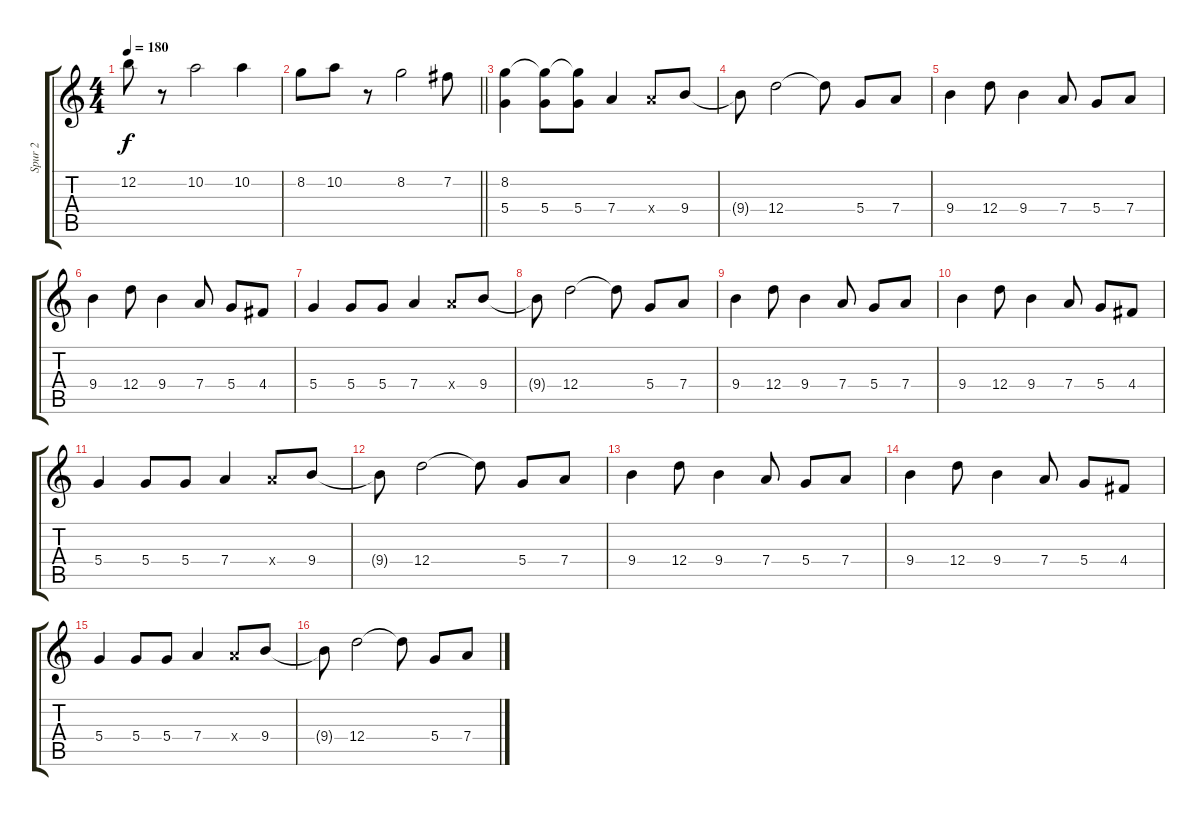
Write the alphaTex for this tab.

\track ("Spur 2" "Spur 2") {instrument distortionguitar}
\staff {score tabs}
\tuning (E4 B3 G3 D3 A2 E2) {hide}
\ts (4 4)
\tempo 180
\clef g2
\ks c
12.2.8{dy f} r.8 10.2.2 10.2.4 |
\barLineRight lightlight
8.2.8 10.2.8 r.8 8.2.2 7.2.8 |
(8.2 5.4).4 (8.2{t} 5.4).8 (8.2{t} 5.4).8 7.4.4 7.4{x}.8 9.4.8 |
9.4{t}.8 12.4.2 12.4{t}.8 5.4.8 7.4.8 |
9.4.4 12.4.8 9.4.4 7.4.8 5.4.8 7.4.8 |
9.4.4 12.4.8 9.4.4 7.4.8 5.4.8 4.4.8 |
5.4.4 5.4.8 5.4.8 7.4.4 7.4{x}.8 9.4.8 |
9.4{t}.8 12.4.2 12.4{t}.8 5.4.8 7.4.8 |
9.4.4 12.4.8 9.4.4 7.4.8 5.4.8 7.4.8 |
9.4.4 12.4.8 9.4.4 7.4.8 5.4.8 4.4.8 |
5.4.4 5.4.8 5.4.8 7.4.4 7.4{x}.8 9.4.8 |
9.4{t}.8 12.4.2 12.4{t}.8 5.4.8 7.4.8 |
9.4.4 12.4.8 9.4.4 7.4.8 5.4.8 7.4.8 |
9.4.4 12.4.8 9.4.4 7.4.8 5.4.8 4.4.8 |
5.4.4 5.4.8 5.4.8 7.4.4 7.4{x}.8 9.4.8 |
9.4{t}.8 12.4.2 12.4{t}.8 5.4.8 7.4.8
